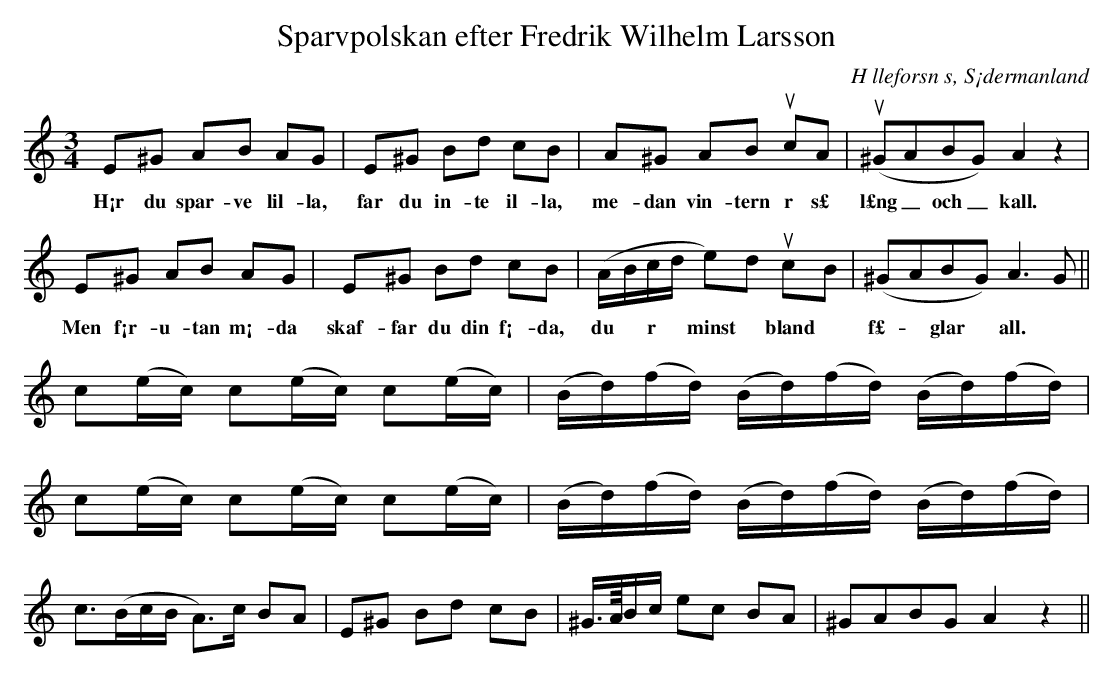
X:1
T:Sparvpolskan efter Fredrik Wilhelm Larsson
O:H lleforsn s, S¡dermanland
M:3/4
L:1/8
K:Am
E^G AB AG | E^G Bd cB | A^G AB ucA | (u^GABG) A2 z2 |
w: H¡r du spar-ve lil-la, far du in-te il-la, me-dan vin-tern  r s£ l£ng_ och_ kall.
E^G AB AG | E^G Bd cB | (A/B/c/d/ e)d ucB | (^GABG) A2>G2 ||
w: Men f¡r-u-tan m¡-da skaf-far du din f¡-da, du ~  r ~ minst ~ bland ~ f£- ~ glar ~ all.
  c(e/c/) c(e/c/) c(e/c/) | (B/d/)(f/d/) (B/d/)(f/d/) (B/d/)(f/d/) |
  c(e/c/) c(e/c/) c(e/c/) | (B/d/)(f/d/) (B/d/)(f/d/) (B/d/)(f/d/) |
  c3/2(B/c/B/ A>)c BA | E^G Bd cB | ^G/>A//B/c/ ec BA | ^GABG A2 z2 ||
